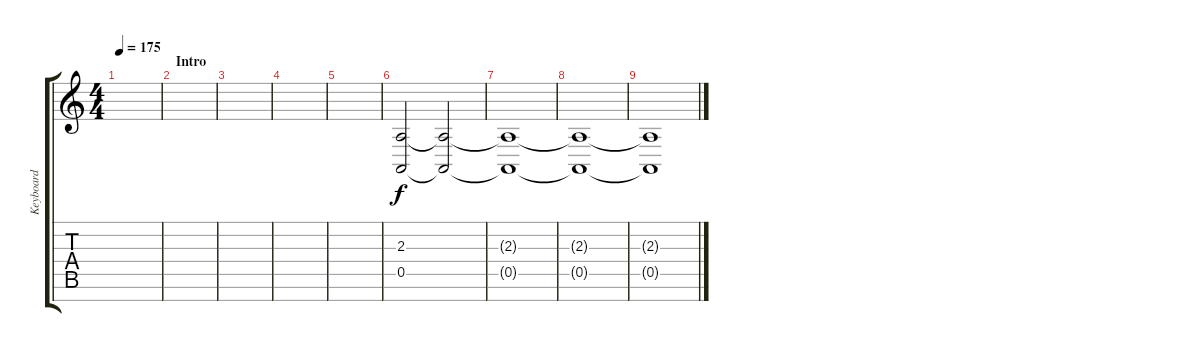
\track ("Keyboard" "Keyboard") {instrument pad4choir}
\staff {score tabs}
\tuning (E4 B3 G3 D3 A2 E2 B1) {hide}
\ts (4 4)
\tempo 175
\clef g2
\ks c
|
\section ("" "Intro")
|
|
|
|
(2.3 0.5).2{volume 4} (2.3{t} 0.5{t}).2{volume 12} |
(2.3{t} 0.5{t}).1 |
(2.3{t} 0.5{t}).1 |
(2.3{t} 0.5{t}).1
